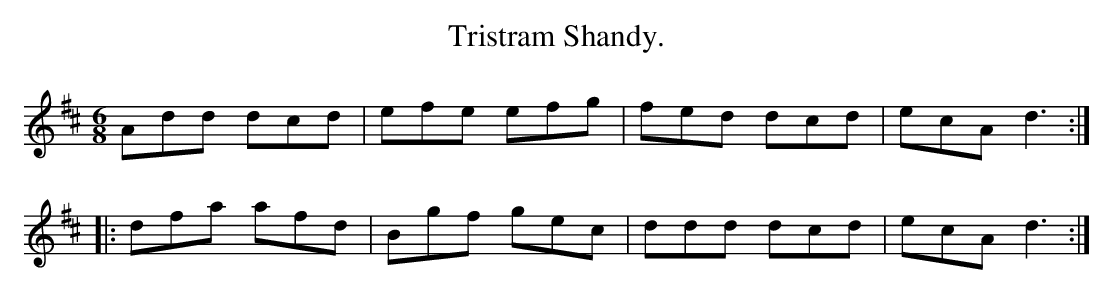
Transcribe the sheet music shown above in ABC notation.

X:1
T:Tristram Shandy.
M:6/8
L:1/8
K:D
Add dcd|efe efg|fed dcd|ecA d3::
dfa afd|Bgf gec|ddd dcd|ecA d3:|
